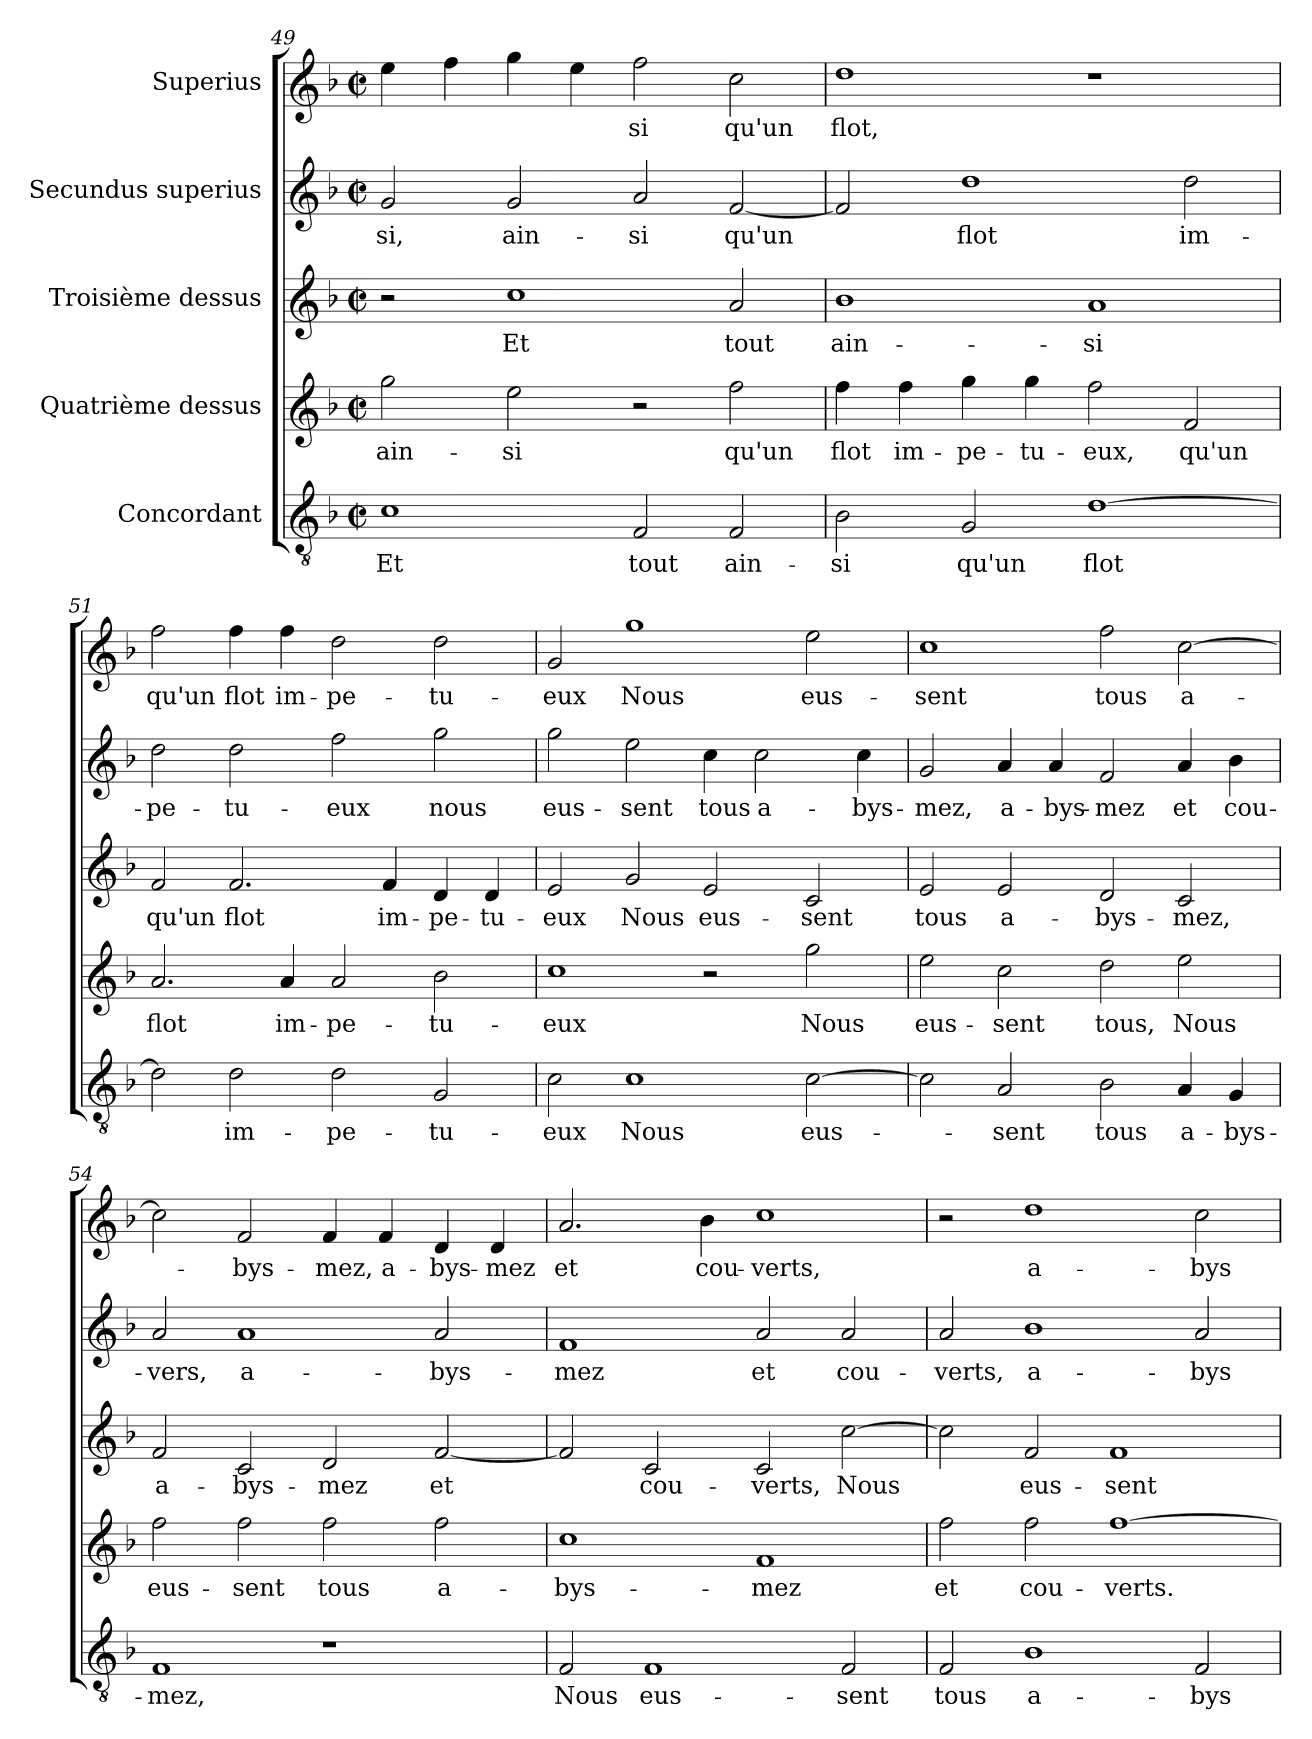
**kern	**text	**kern	**text	**kern	**text	**kern	**text	**kern	**text
*part5	*part5	*part4	*part4	*part3	*part3	*part2	*part2	*part1	*part1
*staff5	*staff5	*staff4	*staff4	*staff3	*staff3	*staff2	*staff2	*staff1	*staff1
*I"Concordant	*	*I"Quatrième dessus	*	*I"Troisième dessus	*	*I"Secundus superius	*	*I"Superius	*
*clefGv2	*	*clefG2	*	*clefG2	*	*clefG2	*	*clefG2	*
*k[b-]	*	*k[b-]	*	*k[b-]	*	*k[b-]	*	*k[b-]	*
*F:	*	*F:	*	*F:	*	*F:	*	*F:	*
*M2/2	*	*M2/2	*	*M2/2	*	*M2/2	*	*M2/2	*
*met(c|)	*	*met(c|)	*	*met(c|)	*	*met(c|)	*	*met(c|)	*
=49	=49	=49	=49	=49	=49	=49	=49	=49	=49
1c\	Et	2gg\	ain-	2r	.	2g/	-si,	4ee\	.
.	.	.	.	.	.	.	.	4ff\	.
.	.	2ee\	-si	1cc\	Et	2g/	ain-	4gg\	.
.	.	.	.	.	.	.	.	4ee\	.
2F/	tout	2r	.	.	.	2a/	-si	2ff\	-si
2F/	ain-	2ff\	qu'un	2a/	tout	[2f/	qu'un	2cc\	qu'un
=50	=50	=50	=50	=50	=50	=50	=50	=50	=50
2B-\	-si	4ff\	flot	1b-\	ain-	2f/]	.	1dd\	flot,
.	.	4ff\	im-	.	.	.	.	.	.
2G/	qu'un	4gg\	-pe-	.	.	1dd\	flot	.	.
.	.	4gg\	-tu-	.	.	.	.	.	.
[1d\	flot	2ff\	-eux,	1a/	-si	.	.	1r	.
.	.	2f/	qu'un	.	.	2dd\	im-	.	.
=51	=51	=51	=51	=51	=51	=51	=51	=51	=51
2d\]	.	2.a/	flot	2f/	qu'un	2dd\	-pe-	2ff\	qu'un
2d\	im-	.	.	2.f/	flot	2dd\	-tu-	4ff\	flot
.	.	4a/	im-	.	.	.	.	4ff\	im-
2d\	-pe-	2a/	-pe-	.	.	2ff\	-eux	2dd\	-pe-
.	.	.	.	4f/	im-	.	.	.	.
2G/	-tu-	2b-\	-tu-	4d/	-pe-	2gg\	nous	2dd\	-tu-
.	.	.	.	4d/	-tu-	.	.	.	.
!!LO:LB:g=z
=52	=52	=52	=52	=52	=52	=52	=52	=52	=52
2c\	-eux	1cc\	-eux	2e/	-eux	2gg\	eus-	2g/	-eux
1c\	Nous	.	.	2g/	Nous	2ee\	-sent	1gg\	Nous
.	.	2r	.	2e/	eus-	4cc\	tous	.	.
.	.	.	.	.	.	2cc\	a-	.	.
[2c\	eus-	2gg\	Nous	2c/	-sent	.	.	2ee\	eus-
.	.	.	.	.	.	4cc\	-bys-	.	.
=53	=53	=53	=53	=53	=53	=53	=53	=53	=53
2c\]	.	2ee\	eus-	2e/	tous	2g/	-mez,	1cc\	-sent
2A/	-sent	2cc\	-sent	2e/	a-	4a/	a-	.	.
.	.	.	.	.	.	4a/	-bys-	.	.
2B-\	tous	2dd\	tous,	2d/	-bys-	2f/	-mez	2ff\	tous
4A/	a-	2ee\	Nous	2c/	-mez,	4a/	et	[2cc\	a-
4G/	-bys-	.	.	.	.	4b-\	cou-	.	.
=54	=54	=54	=54	=54	=54	=54	=54	=54	=54
1F/	-mez,	2ff\	eus-	2f/	a-	2a/	-vers,	2cc\]	.
.	.	2ff\	-sent	2c/	-bys-	1a/	a-	2f/	-bys-
1r	.	2ff\	tous	2d/	-mez	.	.	4f/	-mez,
.	.	.	.	.	.	.	.	4f/	a-
.	.	2ff\	a-	[2f/	et	2a/	-bys-	4d/	-bys-
.	.	.	.	.	.	.	.	4d/	-mez
!!LO:PB:g=z
=55	=55	=55	=55	=55	=55	=55	=55	=55	=55
2F/	Nous	1cc\	-bys-	2f/]	.	1f/	-mez	2.a/	et
1F/	eus-	.	.	2c/	cou-	.	.	.	.
.	.	.	.	.	.	.	.	4b-\	cou-
.	.	1f/	-mez	2c/	-verts,	2a/	et	1cc\	-verts,
2F/	-sent	.	.	[2cc\	Nous	2a/	cou-	.	.
=56	=56	=56	=56	=56	=56	=56	=56	=56	=56
2F/	tous	2ff\	et	2cc\]	.	2a/	-verts,	2r	.
1B-\	a-	2ff\	cou-	2f/	eus-	1b-\	a-	1dd\	a-
.	.	[1ff\	-verts.	1f/	-sent	.	.	.	.
2F/	-bys-	.	.	.	.	2a/	-bys-	2cc\	-bys-
=	=	=	=	=	=	=	=	=	=
*-	*-	*-	*-	*-	*-	*-	*-	*-	*-
